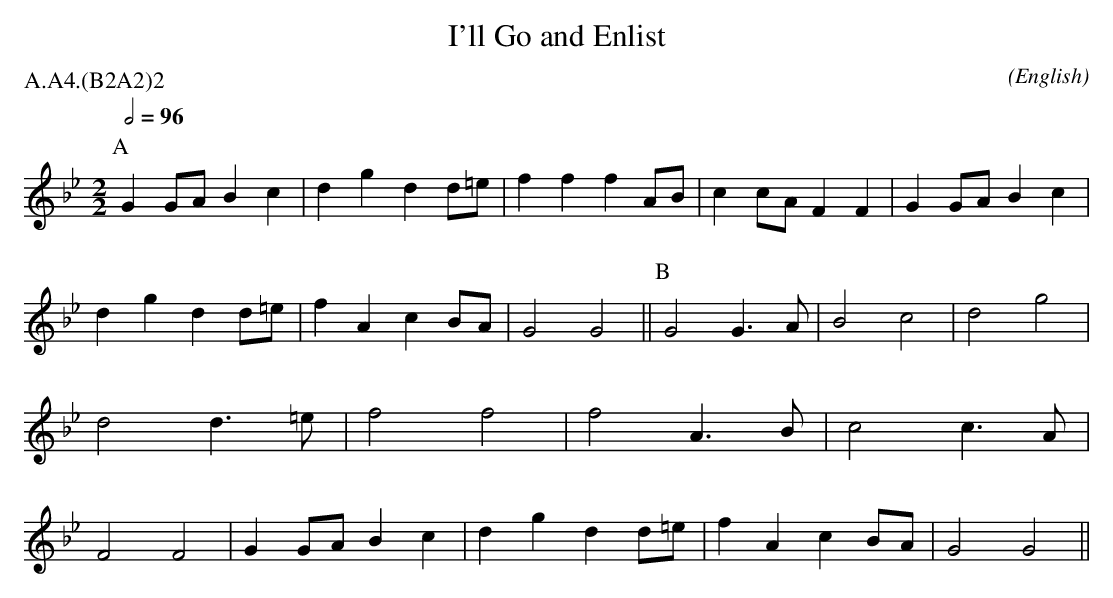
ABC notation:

X:1
T:I'll Go and Enlist
M:2/2
C:
O:English
P:A.A4.(B2A2)2
K:Gm
Q:1/2=96
P:A
G2 GA B2 c2 | d2 g2 d2 d=e | f2 f2 f2 AB | c2 cA F2 F2 |\
G2 GA B2 c2 | d2 g2 d2 d=e | f2 A2 c2 BA | G4    G4    ||\
P:B
G4    G3 A  | B4    c4     | d4    g4    | d4    d3 =e |\
f4    f4    | f4    A3 B   | c4    c3 A  | F4    F4    |\
G2 GA B2 c2 | d2 g2 d2 d=e | f2 A2 c2 BA | G4    G4    ||
